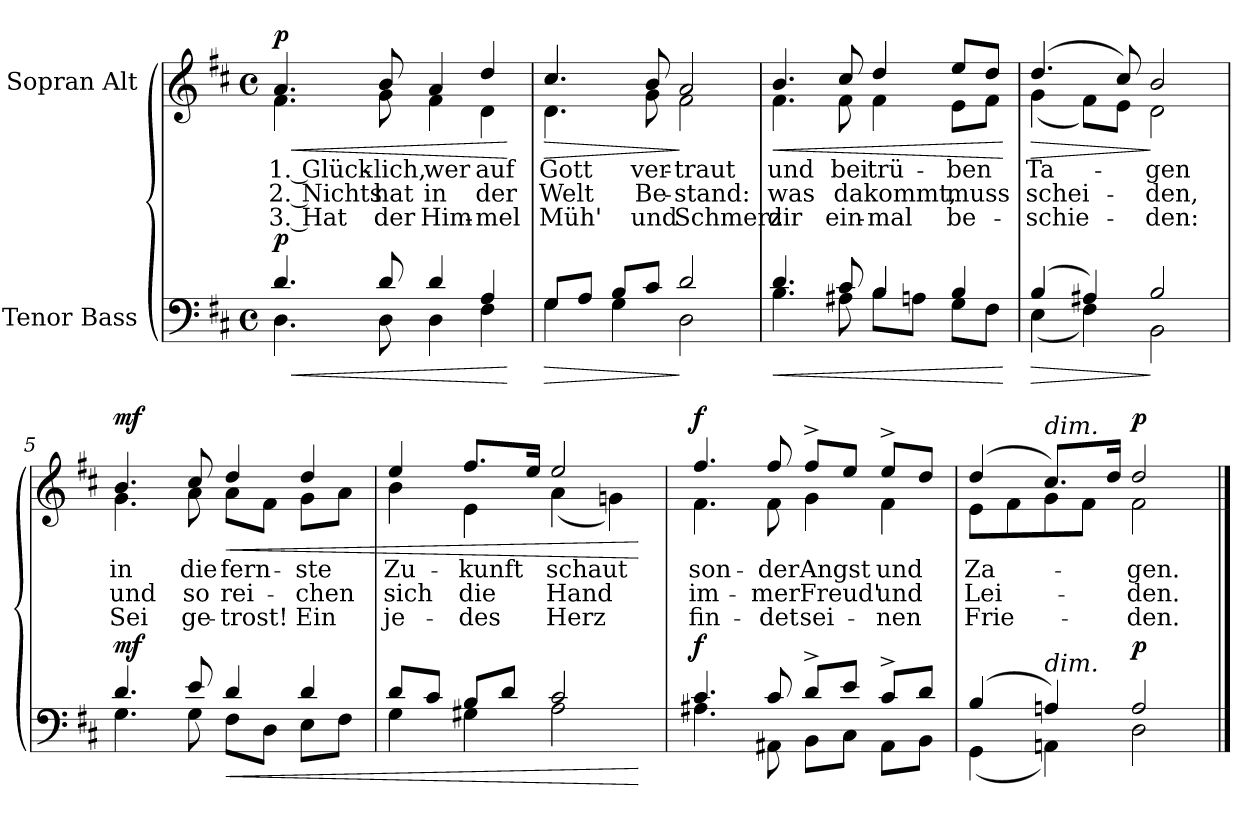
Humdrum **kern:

**kern	**dynam	**kern	**text	**text	**text	**dynam
*part2	*part2	*part1	*part1	*part1	*part1	*part1
*staff2	*staff2	*staff1	*staff1	*staff1	*staff1	*staff1
*I"Tenor Bass	*	*I"Sopran Alt	*	*	*	*
*clefF4	*	*clefG2	*	*	*	*
*k[f#c#]	*	*k[f#c#]	*	*	*	*
*M4/4	*	*M4/4	*	*	*	*
*met(c)	*	*met(c)	*	*	*	*
=1	=1	=1	=1	=1	=1	=1
!	!	!LO:TX:a:B:t=Langsam	!	!	!	!
!	!LO:HP:b	!	!LO:LY:b	!LO:LY:b	!LO:LY:b	!LO:HP:b
*^	*	*^	*	*	*	*
!	!	!LO:DY:n=1:a	!	!	!	!	!	!LO:DY:n=1:a
4.d/	4.D\	< p	4.a/	4.f#\	1. Glück-	2. Nichts	3. Hat	< p
!	!	!	!	!	!LO:LY:b	!LO:LY:b	!LO:LY:b	!
8d/	8D\	.	8b/	8g\	-lich,	hat	der	.
!	!	!	!	!	!LO:LY:b	!LO:LY:b	!LO:LY:b	!
4d/	4D\	.	4a/	4f#\	wer	in	Him-	.
!	!	!	!	!	!LO:LY:b	!LO:LY:b	!LO:LY:b	!
4A/	4F#\	.	4dd/	4d\	auf	der	-mel	.
*v	*v	*	*	*	*	*	*	*
*	*	*v	*v	*	*	*	*
.	[	.	.	.	.	[
=2	=2	=2	=2	=2	=2	=2
!	!LO:HP:b	!	!LO:LY:b	!LO:LY:b	!LO:LY:b	!LO:HP:b
*^	*	*^	*	*	*	*
8G/L	4G\	>	4.cc#/	4.d\	Gott	Welt	Müh'	>
8A/J	.	.	.	.	.	.	.	.
8B/L	4G\	.	.	.	.	.	.	.
!	!	!	!	!	!LO:LY:b	!LO:LY:b	!LO:LY:b	!
8c#/J	.	.	8b/	8g\	ver-	Be-	und	.
!	!	!	!	!	!LO:LY:b	!LO:LY:b	!LO:LY:b	!
2d/	2D\	]	2a/	2f#\	-traut	-stand:	Schmerz	]
=3	=3	=3	=3	=3	=3	=3	=3	=3
!	!	!LO:HP:b	!	!	!LO:LY:b	!LO:LY:b	!LO:LY:b	!LO:HP:b
4.d/	4.B\	<	4.b/	4.f#\	und	was	dir	<
!	!	!	!	!	!LO:LY:b	!LO:LY:b	!LO:LY:b	!
8c#/	8A#X\	.	8cc#/	8f#\	bei	da	ein-	.
!	!	!	!	!	!LO:LY:b	!LO:LY:b	!LO:LY:b	!
4B/	8B\L	.	4dd/	4f#\	trü-	kommt,	-mal	.
.	8An\J	.	.	.	.	.	.	.
!	!	!	!	!	!LO:LY:b	!LO:LY:b	!LO:LY:b	!
4B/	8G\L	.	8ee/L	8e\L	-ben	muss	be-	.
.	8F#\J	.	8dd/J	8f#\J	.	.	.	.
*v	*v	*	*	*	*	*	*	*
*	*	*v	*v	*	*	*	*
.	[	.	.	.	.	[
!!LO:LB:g=z
=4	=4	=4	=4	=4	=4	=4
!	!LO:HP:b	!	!LO:LY:b	!LO:LY:b	!LO:LY:b	!LO:HP:b
*^	*	*^	*	*	*	*
(4B/	(4E\	>	(4.dd/	(4g\	Ta-	schei-	-schie-	>
4A#X/)	4F#\)	.	.	8f#\L)	.	.	.	.
.	.	.	8cc#/)	8e\J	.	.	.	.
!	!	!	!	!	!LO:LY:b	!LO:LY:b	!LO:LY:b	!
2B/	2BB\	]	2b/	2d\	-gen	-den,	-den:	]
=5	=5	=5	=5	=5	=5	=5	=5	=5
!	!	!LO:DY:a	!	!	!LO:LY:b	!LO:LY:b	!LO:LY:b	!LO:DY:a
4.d/	4.G\	mf	4.b/	4.g\	in	und	Sei	mf
!	!	!	!	!	!LO:LY:b	!LO:LY:b	!LO:LY:b	!
8e/	8G\	.	8cc#/	8a\	die	so	ge-	.
!	!	!LO:HP:b	!	!	!LO:LY:b	!LO:LY:b	!LO:LY:b	!LO:HP:b
4d/	8F#\L	<	4dd/	8a\L	fern-	rei-	-trost!	<
.	8D\J	.	.	8f#\J	.	.	.	.
!	!	!	!	!	!LO:LY:b	!LO:LY:b	!LO:LY:b	!
4d/	8E\L	.	4dd/	8g\L	-ste	chen	Ein	.
.	8F#\J	.	.	8a\J	.	.	.	.
=6	=6	=6	=6	=6	=6	=6	=6	=6
!	!	!	!	!	!LO:LY:b	!LO:LY:b	!LO:LY:b	!
8d/L	4G\	.	4ee/	4b\	Zu-	-sich	je-	.
8c#/J	.	.	.	.	.	.	.	.
!	!	!	!	!	!LO:LY:b	!LO:LY:b	!LO:LY:b	!
8B/L	4G#X\	.	8.ff#/L	4e\	-kunft	die	-des	.
8d/J	.	.	.	.	.	.	.	.
.	.	.	16ee/Jk	.	.	.	.	.
!	!	!	!	!	!LO:LY:b	!LO:LY:b	!LO:LY:b	!
2c#/	2A\	.	2ee/	(4a\	schaut	Hand	Herz	.
.	.	.	.	4gn\)	.	.	.	.
*v	*v	*	*	*	*	*	*	*
*	*	*v	*v	*	*	*	*
.	[	.	.	.	.	[
!!LO:LB:g=z
=7	=7	=7	=7	=7	=7	=7
*^	*	*	*	*	*	*
!	!	!LO:DY:a	!	!LO:LY:b	!LO:LY:b	!LO:LY:b	!LO:DY:a
*	*	*	*^	*	*	*	*
4.c#/	4.A#X\	f	4.ff#/	4.f#\	son-	im-	fin-	f
!	!	!	!	!	!LO:LY:b	!LO:LY:b	!LO:LY:b	!
8c#/	8AA#X\	.	8ff#/	8f#\	-der	-mer	-det	.
!	!	!	!	!	!LO:LY:b	!LO:LY:b	!LO:LY:b	!
8d^/L	8BB\L	.	8ff#^/L	4g\	Angst	Freud'	sei-	.
8e/J	8C#\J	.	8ee/J	.	.	.	.	.
!	!	!	!	!	!LO:LY:b	!LO:LY:b	!LO:LY:b	!
8c#^/L	8AA#\L	.	8ee^/L	4f#\	und	und	-nen	.
8d/J	8BB\J	.	8dd/J	.	.	.	.	.
=8	=8	=8	=8	=8	=8	=8	=8	=8
!	!	!	!	!	!LO:LY:b	!LO:LY:b	!LO:LY:b	!
(4B/	(4GG\	.	(4dd/	8e\L	Za-	Lei-	Frie-	.
.	.	.	.	8f#\	.	.	.	.
!	!	!	!LO:TX:a:i:t=dim.	!	!	!	!	!
!LO:TX:a:i:t=dim.	!	!	!	!	!	!	!	!
4An/)	4AAn\)	.	8.cc#/L)	8g\	.	.	.	.
.	.	.	.	8f#\J	.	.	.	.
.	.	.	16dd/Jk	.	.	.	.	.
!	!	!LO:DY:a	!	!	!LO:LY:b	!LO:LY:b	!LO:LY:b	!LO:DY:a
2A/	2D\	p	2dd/	2f#\	-gen.	-den.	-den.	p
*v	*v	*	*	*	*	*	*	*
*	*	*v	*v	*	*	*	*
==	==	==	==	==	==	==
*-	*-	*-	*-	*-	*-	*-
